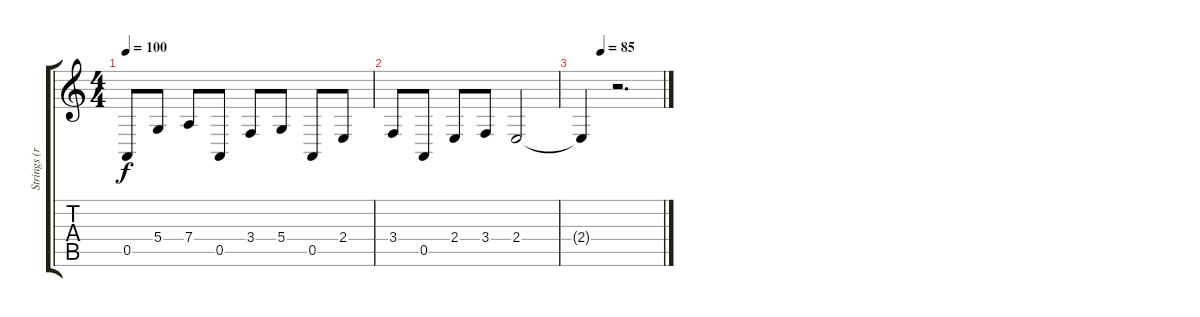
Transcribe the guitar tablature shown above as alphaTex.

\track ("Strings (right)" "Strings (r") {instrument synthstrings1}
\staff {score tabs}
\tuning (E4 B3 G3 D3 A2 E2) {hide}
\ts (4 4)
\tempo 100
\clef g2
\ks c
0.5.8{dy f} 5.4.8 7.4.8 0.5.8 3.4.8 5.4.8 0.5.8 2.4.8 |
3.4.8 0.5.8 2.4.8 3.4.8 2.4.2 |
\tempo (85 0.25)
2.4{t}.4 r.2{d}
